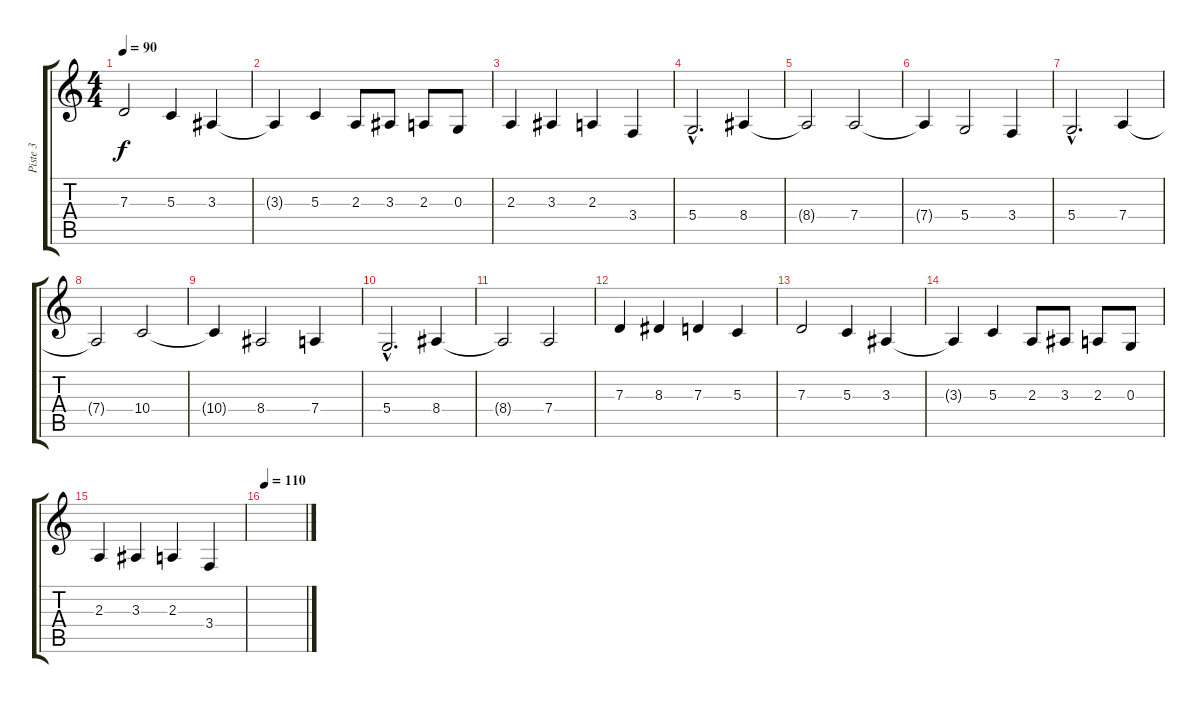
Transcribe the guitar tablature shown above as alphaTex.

\track ("Piste 3" "Piste 3") {instrument pad5bowed}
\staff {score tabs}
\tuning (E4 B3 G3 D3 A2 E2) {hide}
\ts (4 4)
\tempo 90
\clef g2
\ks c
7.3.2{dy f} 5.3.4 3.3.4 |
3.3{t}.4 5.3.4 2.3.8 3.3.8 2.3.8 0.3.8 |
2.3.4 3.3.4 2.3.4 3.4.4 |
5.4{hac}.2{d volume 8 instrument pad4choir} 8.4.4 |
8.4{t}.2 7.4.2 |
7.4{t}.4 5.4.2 3.4.4 |
5.4{hac}.2{d} 7.4.4 |
7.4{t}.2 10.4.2 |
10.4{t}.4 8.4.2 7.4.4 |
5.4{hac}.2{d volume 8 instrument pad4choir} 8.4.4 |
8.4{t}.2 7.4.2 |
7.3.4 8.3.4 7.3.4 5.3.4 |
7.3.2 5.3.4 3.3.4 |
3.3{t}.4 5.3.4 2.3.8 3.3.8 2.3.8 0.3.8 |
2.3.4 3.3.4 2.3.4 3.4.4 |
\tempo 110
